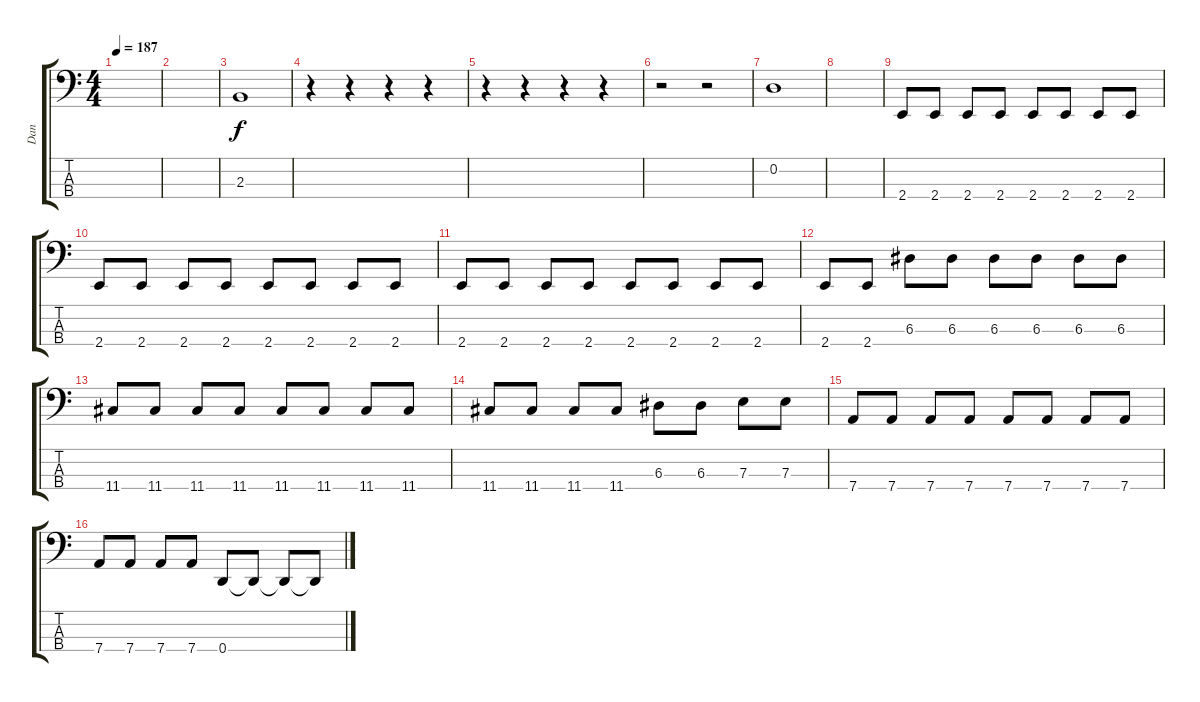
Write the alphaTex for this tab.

\track ("Dan" "Dan") {instrument electricbasspick}
\staff {score tabs}
\tuning (G2 D2 A1 D1) {hide}
\ts (4 4)
\tempo 187
\clef f4
\ks c
|
|
2.3.1 |
r.4 r.4 r.4 r.4 |
r.4 r.4 r.4 r.4 |
r.2 r.2 |
0.2.1 |
|
2.4.8 2.4.8 2.4.8 2.4.8 2.4.8 2.4.8 2.4.8 2.4.8 |
2.4.8 2.4.8 2.4.8 2.4.8 2.4.8 2.4.8 2.4.8 2.4.8 |
2.4.8 2.4.8 2.4.8 2.4.8 2.4.8 2.4.8 2.4.8 2.4.8 |
2.4.8 2.4.8 6.3.8 6.3.8 6.3.8 6.3.8 6.3.8 6.3.8 |
11.4.8 11.4.8 11.4.8 11.4.8 11.4.8 11.4.8 11.4.8 11.4.8 |
11.4.8 11.4.8 11.4.8 11.4.8 6.3.8 6.3.8 7.3.8 7.3.8 |
7.4.8 7.4.8 7.4.8 7.4.8 7.4.8 7.4.8 7.4.8 7.4.8 |
7.4.8 7.4.8 7.4.8 7.4.8 0.4.8 0.4{t}.8 0.4{t}.8 0.4{t}.8
